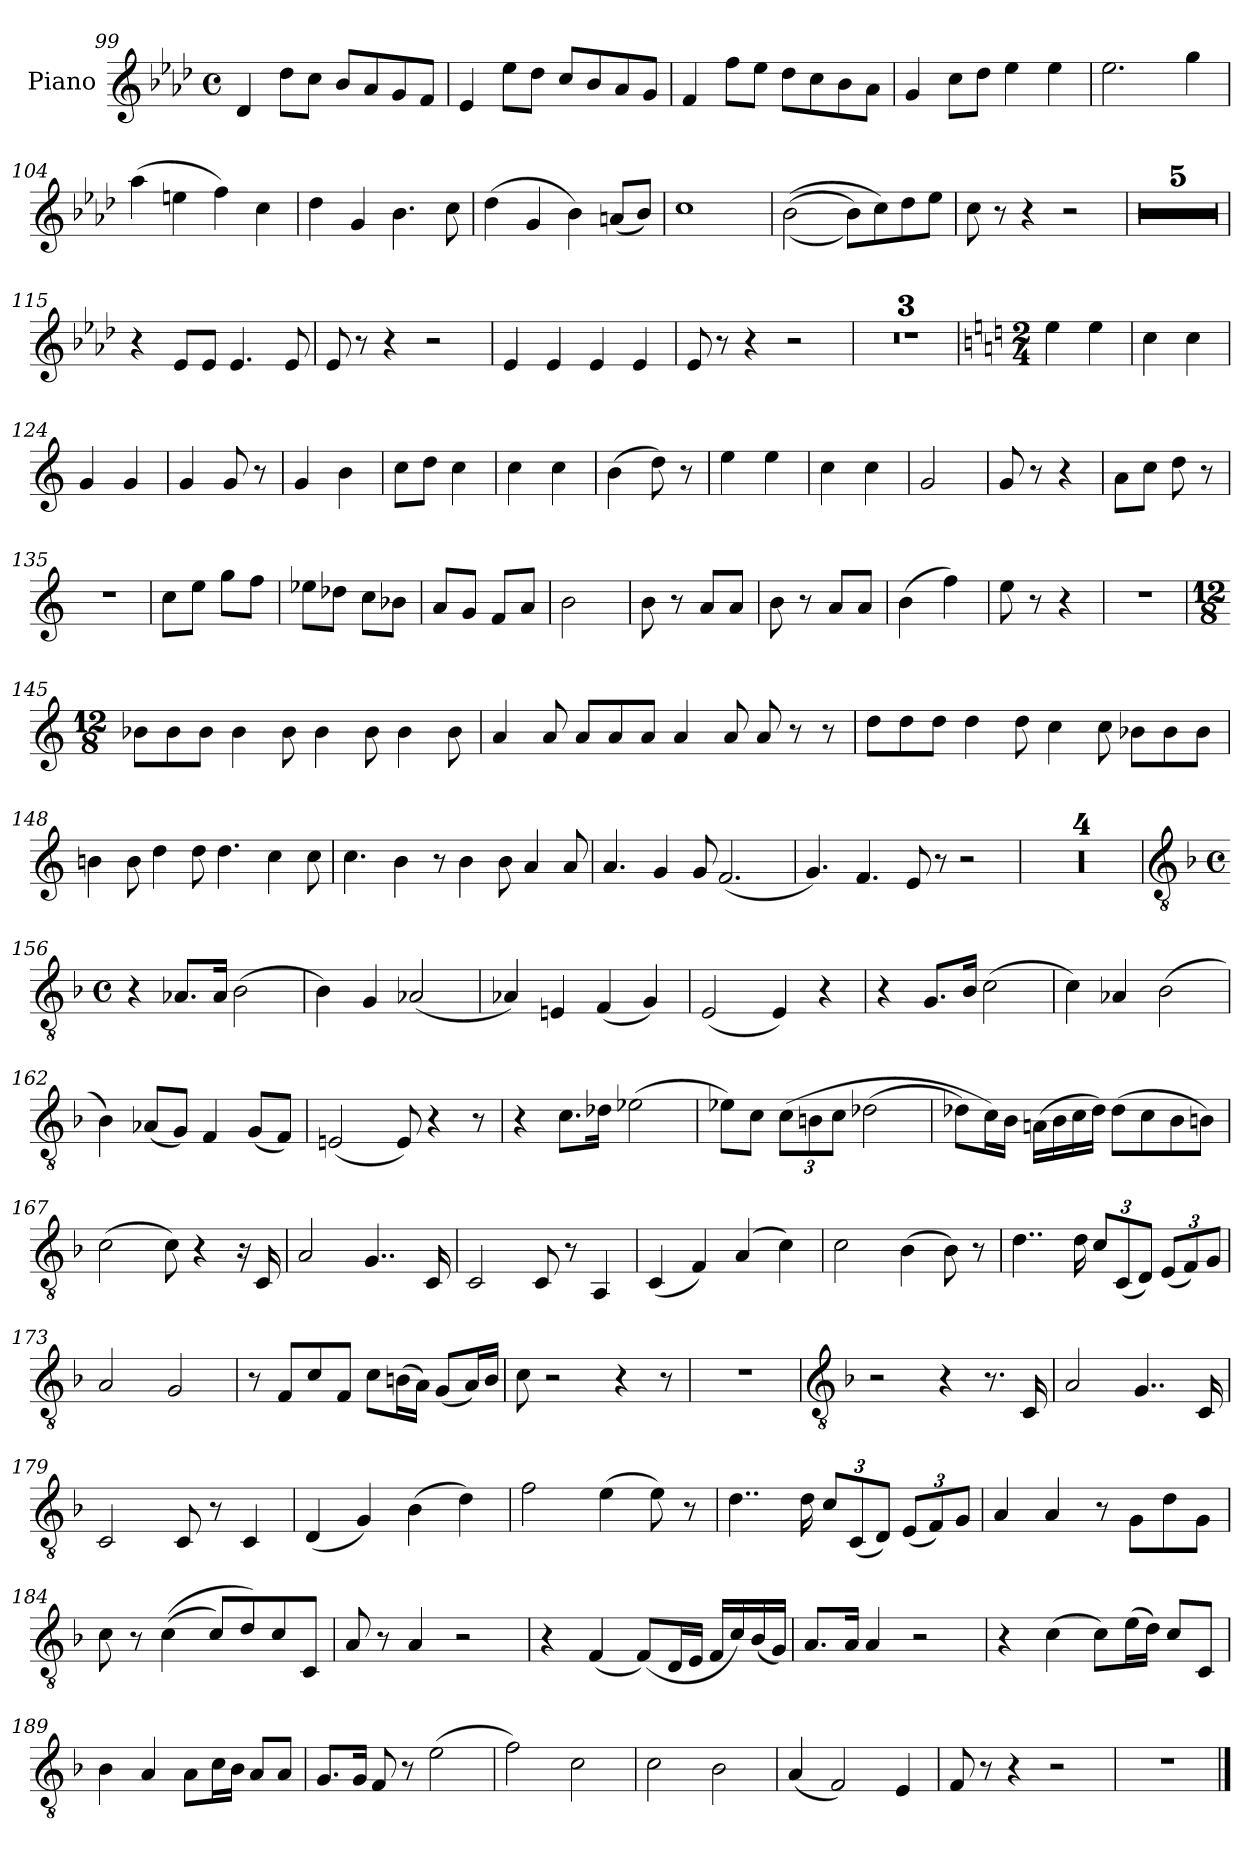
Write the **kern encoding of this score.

**kern
*part1
*staff1
*I"Piano
*I'Pno.
*clefG2
*k[b-e-a-d-]
*M4/4
*met(c)
=99
4d-/
8dd-\L
8cc\J
8b-/L
8a-/
8g/
8f/J
=100
4e-/
8ee-\L
8dd-\J
8cc/L
8b-/
8a-/
8g/J
=101
4f/
8ff\L
8ee-\J
8dd-\L
8cc\
8b-\
8a-\J
=102
4g/
8cc\L
8dd-\J
4ee-\
4ee-\
=103
2.ee-\
4gg\
!!LO:PB:g=z
=104
(4aa-\
4een\
4ff\)
4cc\
=105
4dd-\
4g/
4.b-\
8cc\
=106
(4dd-\
4g/
4b-\)
(8an/L
8b-/J)
=107
1cc
=108
(((2b-\
8b-\L))
8cc\)
8dd-\
8ee-\J
=109
8cc\
8r
4r
2r
=110
1r
=111
1r
=112
1r
=113
1r
=114
1r
!!LO:LB:g=z
=115
4r
8e-/L
8e-/J
4.e-/
8e-/
=116
8e-/
8r
4r
2r
=117
4e-/
4e-/
4e-/
4e-/
=118
8e-/
8r
4r
2r
=119
1r
=120
1r
=121
1r
=122
*k[]
*M2/4
4ee\
4ee\
=123
4cc\
4cc\
=124
4g/
4g/
!!LO:LB:g=z
=125
4g/
8g/
8r
=126
4g/
4b\
=127
8cc\L
8dd\J
4cc\
=128
4cc\
4cc\
=129
(4b\
8dd\)
8r
=130
4ee\
4ee\
=131
4cc\
4cc\
=132
2g/
=133
8g/
8r
4r
=134
8a\L
8cc\J
8dd\
8r
=135
2r
=136
8cc\L
8ee\J
8gg\L
8ff\J
!!LO:LB:g=z
=137
8ee-X\L
8dd-X\J
8cc\L
8b-X\J
=138
8a/L
8g/J
8f/L
8a/J
=139
2b\
=140
8b\
8r
8a/L
8a/J
=141
8b\
8r
8a/L
8a/J
=142
(4b\
4ff\)
=143
8ee\
8r
4r
=144
2r
=145
*k[]
*M12/8
8b-X\L
8b-\
8b-\J
4b-\
8b-\
4b-\
8b-\
4b-\
8b-\
!!LO:LB:g=z
=146
4a/
8a/
8a/L
8a/
8a/J
4a/
8a/
8a/
8r
8r
=147
8dd\L
8dd\
8dd\J
4dd\
8dd\
4cc\
8cc\
8b-X\L
8b-\
8b-\J
=148
4bn\
8b\
4dd\
8dd\
4.dd\
4cc\
8cc\
=149
4.cc\
4b\
8r
4b\
8b\
4a/
8a/
=150
4.a/
4g/
8g/
(2.f/
!!LO:LB:g=z
=151
4.g/)
4.f/
8e/
8r
2r
=152
1.r
=153
1.r
=154
1.r
=155
1.r
=156
*clefGv2
*k[b-]
*M4/4
*met(c)
4r
8.A-X/L
16A-/Jk
(2B-\
=157
4B-\)
4G/
(2A-X/
=158
4A-X/)
4En/
(4F/
4G/)
=159
(2E/
4E/)
4r
=160
4r
8.G/L
16B-/Jk
(2c\
!!LO:LB:g=z
=161
4c\)
4A-X/
(2B-\
=162
4B-\)
(8A-X/L
8G/J)
4F/
(8G/L
8F/J)
=163
(2En/
8E/)
4r
8r
=164
4r
8.c\L
16d-X\Jk
(2e-X\
=165
8e-X\L)
8c\J
*Xbrackettup
(12c\L
12Bn\
12c\J
(2d-X\
=166
8d-X\L)
16c\L)
16B-\JJ
(16An\LL
16B-\
16c\
16d-\JJ)
(8d-\L
8c\
8B-\
8Bn\J)
!!LO:LB:g=z
=167
(2c\
8c\)
4r
16r
16C/
=168
2A/
4..G/
16C/
=169
2C/
8C/
8r
4AA/
=170
(4C/
4F/)
(4A/
4c\)
=171
2c\
(4B-\
8B-\)
8r
=172
4..d\
16d\
12c/L
(12C/
12D/J)
(12E/L
12F/)
12G/J
=173
2A/
2G/
!!LO:LB:g=z
=174
8r
8F/L
8c/
8F/J
8c\L
(16Bn\L
16A\JJ)
(8G/L
16A/L)
16B/JJ
=175
8c\
2r
4r
8r
=176
1r
=177
*clefGv2
*k[b-]
2r
4r
8.r
16C/
=178
2A/
4..G/
16C/
=179
2C/
8C/
8r
4C/
=180
(4D/
4G/)
(4B-\
4d\)
!!LO:LB:g=z
=181
2f\
(4e\
8e\)
8r
=182
4..d\
16d\
12c/L
(12C/
12D/J)
(12E/L
12F/)
12G/J
=183
4A/
4A/
8r
8G\L
8d\
8G\J
=184
8c\
8r
((4c\
8c/L)
8d/)
8c/
8C/J
=185
8A/
8r
4A/
2r
=186
4r
(4F/
(8F/L)
16D/L
16E/JJ
16F/LL
16c/)
(16B-/
16G/JJ)
!!LO:LB:g=z
=187
8.A/L
16A/Jk
4A/
2r
=188
4r
(4c\
8c\L)
(16e\L
16d\JJ)
8c/L
8C/J
=189
4B-\
4A/
8A\L
16c\L
16B-\JJ
8A/L
8A/J
=190
8.G/L
16G/Jk
8F/
8r
(2e\
=191
2f\)
2c\
=192
2c\
2B-\
=193
(4A/
2F/)
4E/
=194
8F/
8r
4r
2r
!!LO:PB:g=z
=195
1r
==
*-
